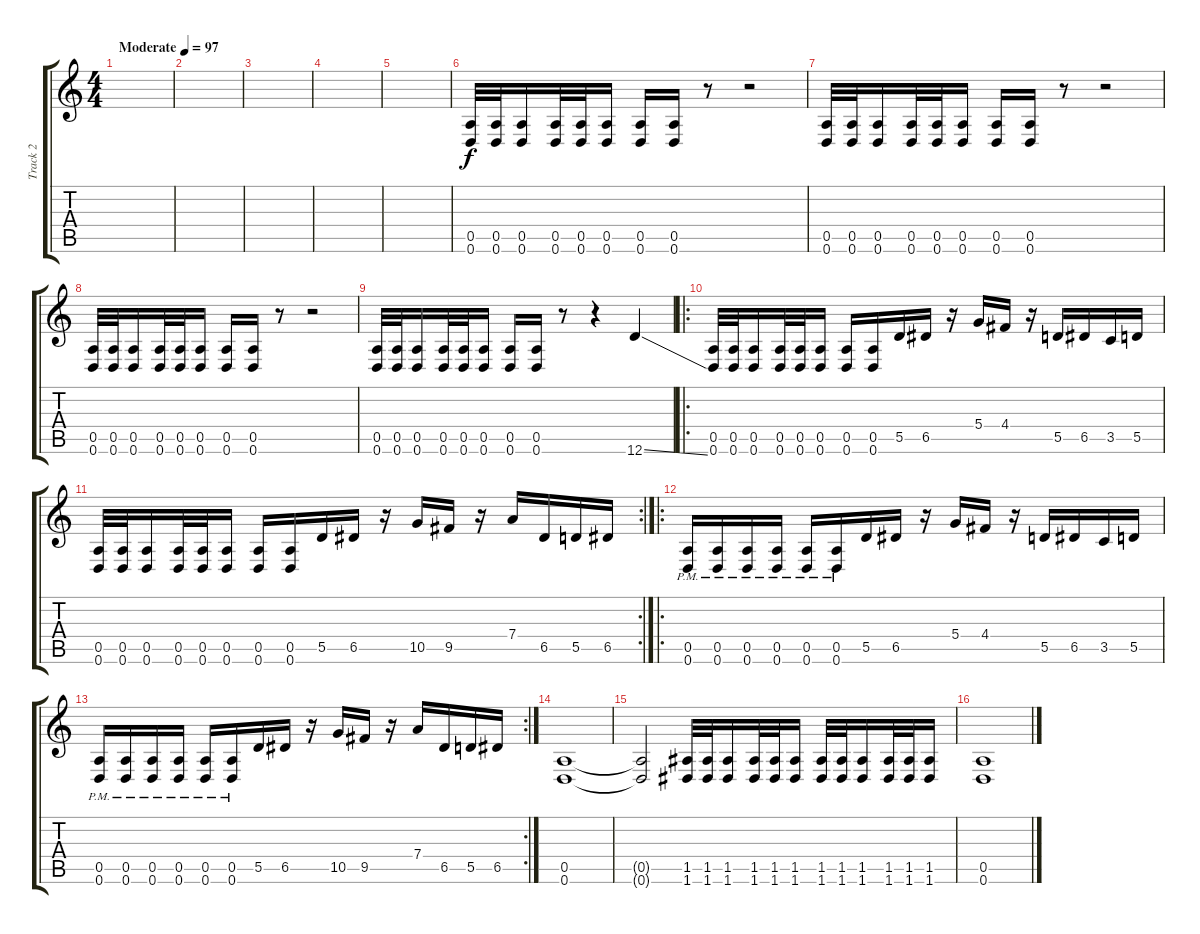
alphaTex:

\track ("Track 2" "Track 2") {instrument distortionguitar}
\staff {score tabs}
\tuning (E4 B3 G3 D3 A2 D2) {hide}
\ts (4 4)
\tempo (97 "Moderate")
\clef g2
\ks c
|
|
|
|
|
(0.5 0.6).32 (0.5 0.6).32 (0.5 0.6).16 (0.5 0.6).32 (0.5 0.6).32 (0.5 0.6).16 (0.5 0.6).16 (0.5 0.6).16 r.8 r.2 |
(0.5 0.6).32 (0.5 0.6).32 (0.5 0.6).16 (0.5 0.6).32 (0.5 0.6).32 (0.5 0.6).16 (0.5 0.6).16 (0.5 0.6).16 r.8 r.2 |
(0.5 0.6).32 (0.5 0.6).32 (0.5 0.6).16 (0.5 0.6).32 (0.5 0.6).32 (0.5 0.6).16 (0.5 0.6).16 (0.5 0.6).16 r.8 r.2 |
(0.5 0.6).32 (0.5 0.6).32 (0.5 0.6).16 (0.5 0.6).32 (0.5 0.6).32 (0.5 0.6).16 (0.5 0.6).16 (0.5 0.6).16 r.8 r.4 12.6{ss}.4 |
\ro
(0.5 0.6).32 (0.5 0.6).32 (0.5 0.6).16 (0.5 0.6).32 (0.5 0.6).32 (0.5 0.6).16 (0.5 0.6).16 (0.5 0.6).16 5.5.16 6.5.16 r.16 5.4.16 4.4.16 r.16 5.5.16 6.5.16 3.5.16 5.5.16 |
\rc 2
(0.5 0.6).32 (0.5 0.6).32 (0.5 0.6).16 (0.5 0.6).32 (0.5 0.6).32 (0.5 0.6).16 (0.5 0.6).16 (0.5 0.6).16 5.5.16 6.5.16 r.16 10.5.16 9.5.16 r.16 7.4.16 6.5.16 5.5.16 6.5.16 |
\ro
(0.5{pm} 0.6{pm}).16 (0.5{pm} 0.6{pm}).16 (0.5{pm} 0.6{pm}).16 (0.5{pm} 0.6{pm}).16 (0.5{pm} 0.6{pm}).16 (0.5{pm} 0.6{pm}).16 5.5.16 6.5.16 r.16 5.4.16 4.4.16 r.16 5.5.16 6.5.16 3.5.16 5.5.16 |
\rc 2
(0.5{pm} 0.6{pm}).16 (0.5{pm} 0.6{pm}).16 (0.5{pm} 0.6{pm}).16 (0.5{pm} 0.6{pm}).16 (0.5{pm} 0.6{pm}).16 (0.5{pm} 0.6{pm}).16 5.5.16 6.5.16 r.16 10.5.16 9.5.16 r.16 7.4.16 6.5.16 5.5.16 6.5.16 |
(0.5 0.6).1 |
(0.5{t} 0.6{t}).2 (1.5 1.6).32 (1.5 1.6).32 (1.5 1.6).16 (1.5 1.6).32 (1.5 1.6).32 (1.5 1.6).16 (1.5 1.6).32 (1.5 1.6).32 (1.5 1.6).16 (1.5 1.6).32 (1.5 1.6).32 (1.5 1.6).16 |
(0.5 0.6).1
